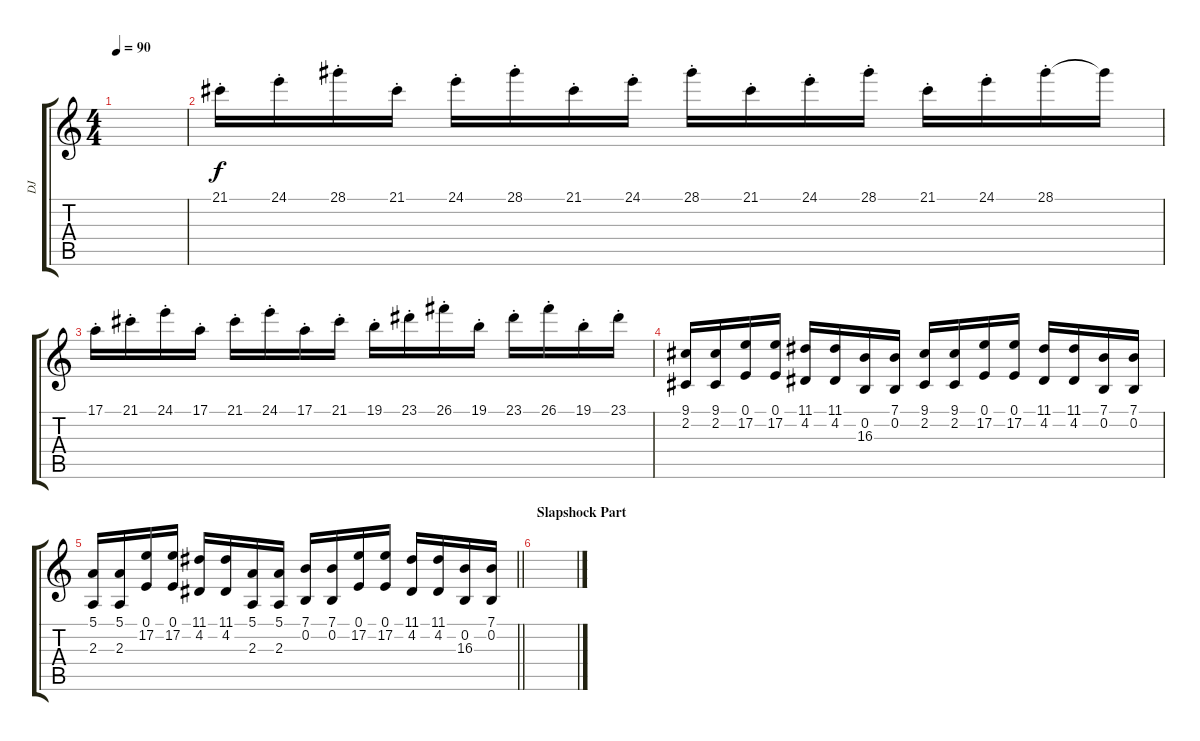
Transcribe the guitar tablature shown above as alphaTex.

\track ("DJ" "DJ") {instrument synthstrings1}
\staff {score tabs}
\tuning (E4 B3 G3 D3 A2 E2) {hide}
\ts (4 4)
\tempo 90
\clef g2
\ks c
|
21.1{st}.16{volume 9 instrument pad3polysynth} 24.1{st}.16 28.1{st}.16 21.1{st}.16 24.1{st}.16 28.1{st}.16 21.1{st}.16 24.1{st}.16 28.1{st}.16 21.1{st}.16 24.1{st}.16 28.1{st}.16 21.1{st}.16 24.1{st}.16 28.1{st}.16 28.1{t}.16 |
17.1{st}.16 21.1{st}.16 24.1{st}.16 17.1{st}.16 21.1{st}.16 24.1{st}.16 17.1{st}.16 21.1{st}.16 19.1{st}.16 23.1{st}.16 26.1{st}.16 19.1{st}.16 23.1{st}.16 26.1{st}.16 19.1{st}.16 23.1{st}.16 |
(9.1 2.2).16{volume 14 instrument synthstrings1} (9.1 2.2).16 (0.1 17.2).16 (0.1 17.2).16 (11.1 4.2).16 (11.1 4.2).16 (0.2 16.3).16 (7.1 0.2).16 (9.1 2.2).16 (9.1 2.2).16 (0.1 17.2).16 (0.1 17.2).16 (11.1 4.2).16 (11.1 4.2).16 (7.1 0.2).16 (7.1 0.2).16 |
\barLineRight lightlight
(5.1 2.3).16{volume 16} (5.1 2.3).16 (0.1 17.2).16 (0.1 17.2).16 (11.1 4.2).16 (11.1 4.2).16 (5.1 2.3).16 (5.1 2.3).16 (7.1 0.2).16 (7.1 0.2).16 (0.1 17.2).16 (0.1 17.2).16 (11.1 4.2).16 (11.1 4.2).16 (0.2 16.3).16 (7.1 0.2).16 |
\section ("" "Slapshock Part")
